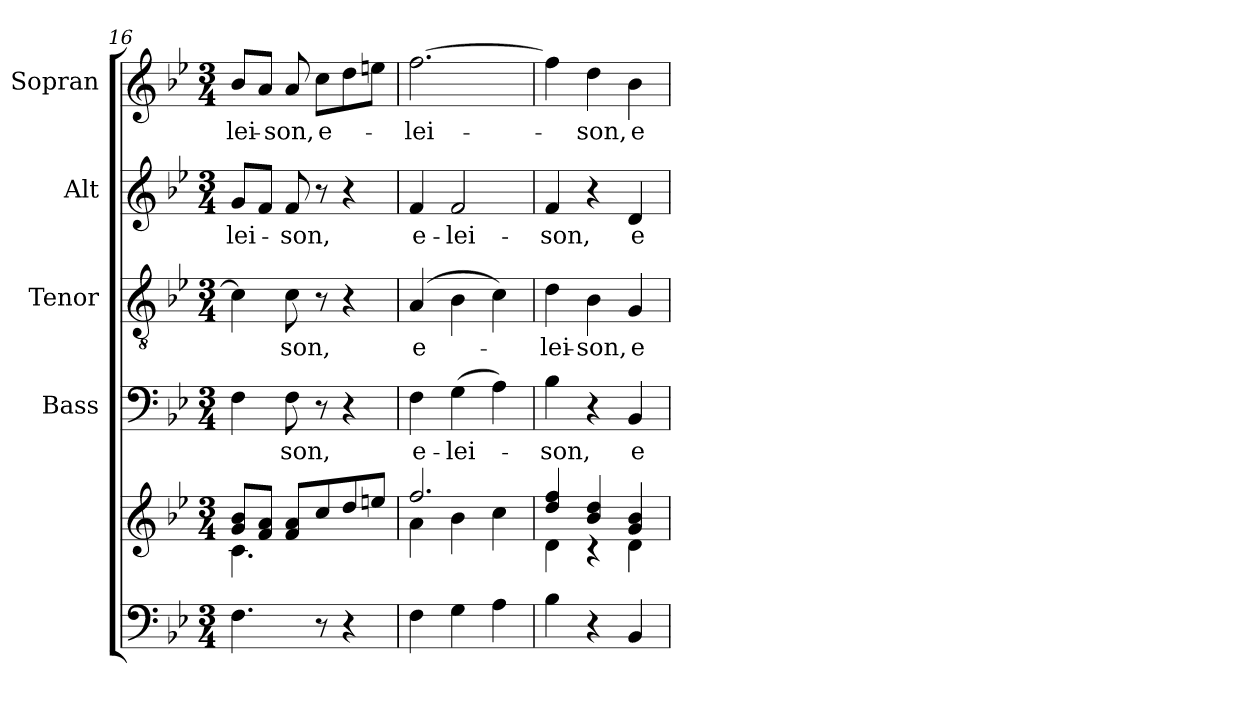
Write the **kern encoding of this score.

**kern	**kern	**kern	**text	**kern	**text	**kern	**text	**kern	**text
*part5	*part5	*part4	*part4	*part3	*part3	*part2	*part2	*part1	*part1
*staff6	*staff5	*staff4	*staff4	*staff3	*staff3	*staff2	*staff2	*staff1	*staff1
*	*	*I"Bass	*	*I"Tenor	*	*I"Alt	*	*I"Sopran	*
*	*	*I'B.	*	*I'T.	*	*I'A.	*	*I'S.	*
*clefF4	*clefG2	*clefF4	*	*clefGv2	*	*clefG2	*	*clefG2	*
*k[b-e-]	*k[b-e-]	*k[b-e-]	*	*k[b-e-]	*	*k[b-e-]	*	*k[b-e-]	*
*B-:	*B-:	*B-:	*	*B-:	*	*B-:	*	*B-:	*
*M3/4	*M3/4	*M3/4	*	*M3/4	*	*M3/4	*	*M3/4	*
=16	=16	=16	=16	=16	=16	=16	=16	=16	=16
*	*^	*	*	*	*	*	*	*	*
!	!	!	!	!	!	!	!	!LO:LY:b	!	!LO:LY:b
4.F\	8g/ 8b-/L	4.c\	4F\	.	4c\]	.	8g/L	-lei-	8b-/L	-lei-
.	8f/ 8a/J	.	.	.	.	.	8f/J	.	8a/J	.
!	!	!	!	!LO:LY:b	!	!LO:LY:b	!	!LO:LY:b	!	!LO:LY:b
.	8f/ 8a/L	.	8F\	-son,	8c\	-son,	8f/	-son,	8a/	-son,
!	!	!	!	!	!	!	!	!	!	!LO:LY:b
8r	8cc/	4.ryy	8r	.	8r	.	8r	.	8cc\L	e-
4r	8dd/	.	4r	.	4r	.	4r	.	8dd\	.
.	8een/J	.	.	.	.	.	.	.	8een\J	.
=17	=17	=17	=17	=17	=17	=17	=17	=17	=17	=17
!	!	!	!	!LO:LY:b	!	!LO:LY:b	!	!LO:LY:b	!	!LO:LY:b
4F\	2.ff/	4a\	4F\	e-	(4A/	e-	4f/	e-	[2.ff\	-lei-
!	!	!	!	!LO:LY:b	!	!	!	!LO:LY:b	!	!
4G\	.	4b-\	(>4G\	-lei-	4B-\	.	2f/	-lei-	.	.
4A\	.	4cc\	4A\)	.	4c\)	.	.	.	.	.
!!LO:LB:g=z
=18	=18	=18	=18	=18	=18	=18	=18	=18	=18	=18
!	!	!	!	!LO:LY:b	!	!LO:LY:b	!	!LO:LY:b	!	!
4B-\	4dd/ 4ff/	4d\	4B-\	-son,	4d\	-lei-	4f/	-son,	4ff\]	.
!	!	!	!	!	!	!LO:LY:b	!	!	!	!LO:LY:b
4r	4b-/ 4dd/	4rc	4r	.	4B-\	-son,	4r	.	4dd\	-son,
!	!	!	!	!LO:LY:b	!	!LO:LY:b	!	!LO:LY:b	!	!LO:LY:b
4BB-/	4g/ 4b-/	4d\	4BB-/	e-	4G/	e-	4d/	e-	4b-\	e-
*	*v	*v	*	*	*	*	*	*	*	*
=	=	=	=	=	=	=	=	=	=
*-	*-	*-	*-	*-	*-	*-	*-	*-	*-
